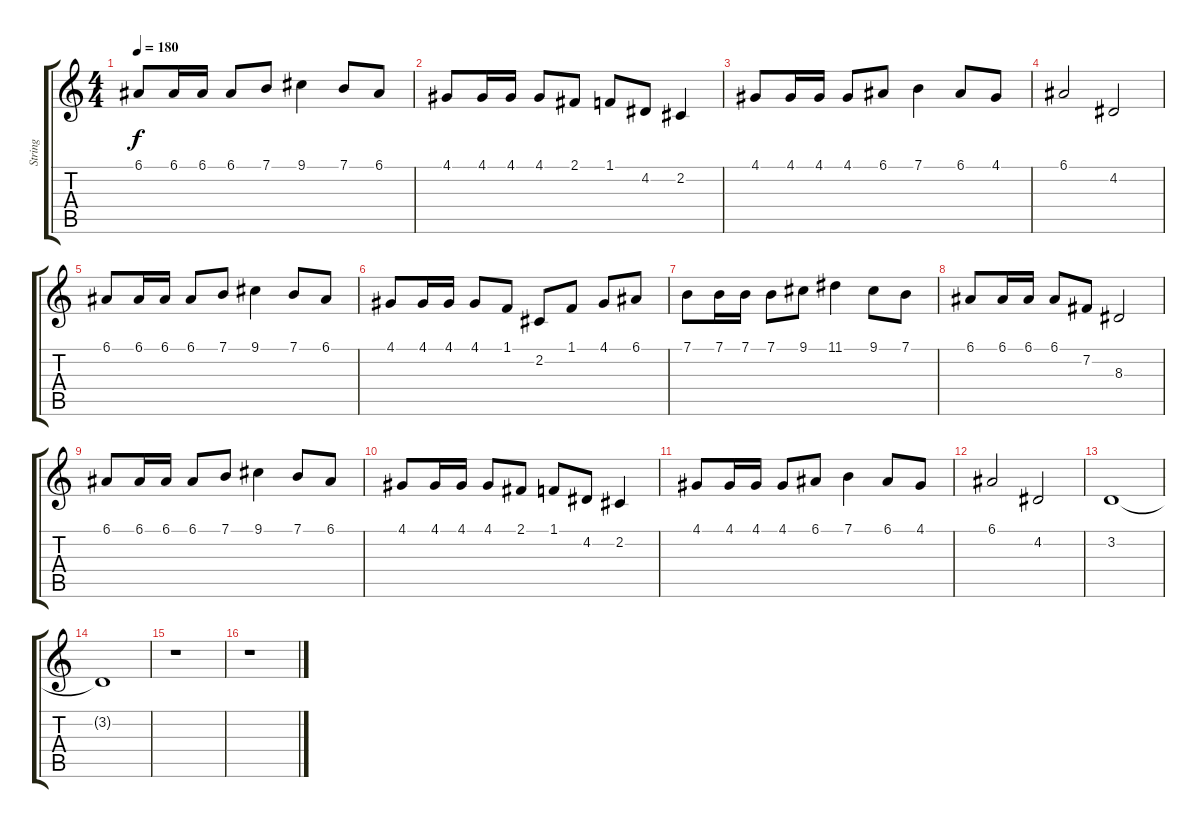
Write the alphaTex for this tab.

\track ("String" "String") {instrument harpsichord}
\staff {score tabs}
\tuning (E4 B3 G3 D3 A2 E2) {hide}
\ts (4 4)
\tempo 180
\clef g2
\ks c
6.1.8{dy f} 6.1.16 6.1.16 6.1.8 7.1.8 9.1.4 7.1.8 6.1.8 |
4.1.8 4.1.16 4.1.16 4.1.8 2.1.8 1.1.8 4.2.8 2.2.4 |
4.1.8 4.1.16 4.1.16 4.1.8 6.1.8 7.1.4 6.1.8 4.1.8 |
6.1.2 4.2.2 |
6.1.8 6.1.16 6.1.16 6.1.8 7.1.8 9.1.4 7.1.8 6.1.8 |
4.1.8 4.1.16 4.1.16 4.1.8 1.1.8 2.2.8 1.1.8 4.1.8 6.1.8 |
7.1.8 7.1.16 7.1.16 7.1.8 9.1.8 11.1.4 9.1.8 7.1.8 |
6.1.8 6.1.16 6.1.16 6.1.8 7.2.8 8.3.2 |
6.1.8 6.1.16 6.1.16 6.1.8 7.1.8 9.1.4 7.1.8 6.1.8 |
4.1.8 4.1.16 4.1.16 4.1.8 2.1.8 1.1.8 4.2.8 2.2.4 |
4.1.8 4.1.16 4.1.16 4.1.8 6.1.8 7.1.4 6.1.8 4.1.8 |
6.1.2 4.2.2 |
3.2.1 |
3.2{t}.1 |
r.1 |
r.1
